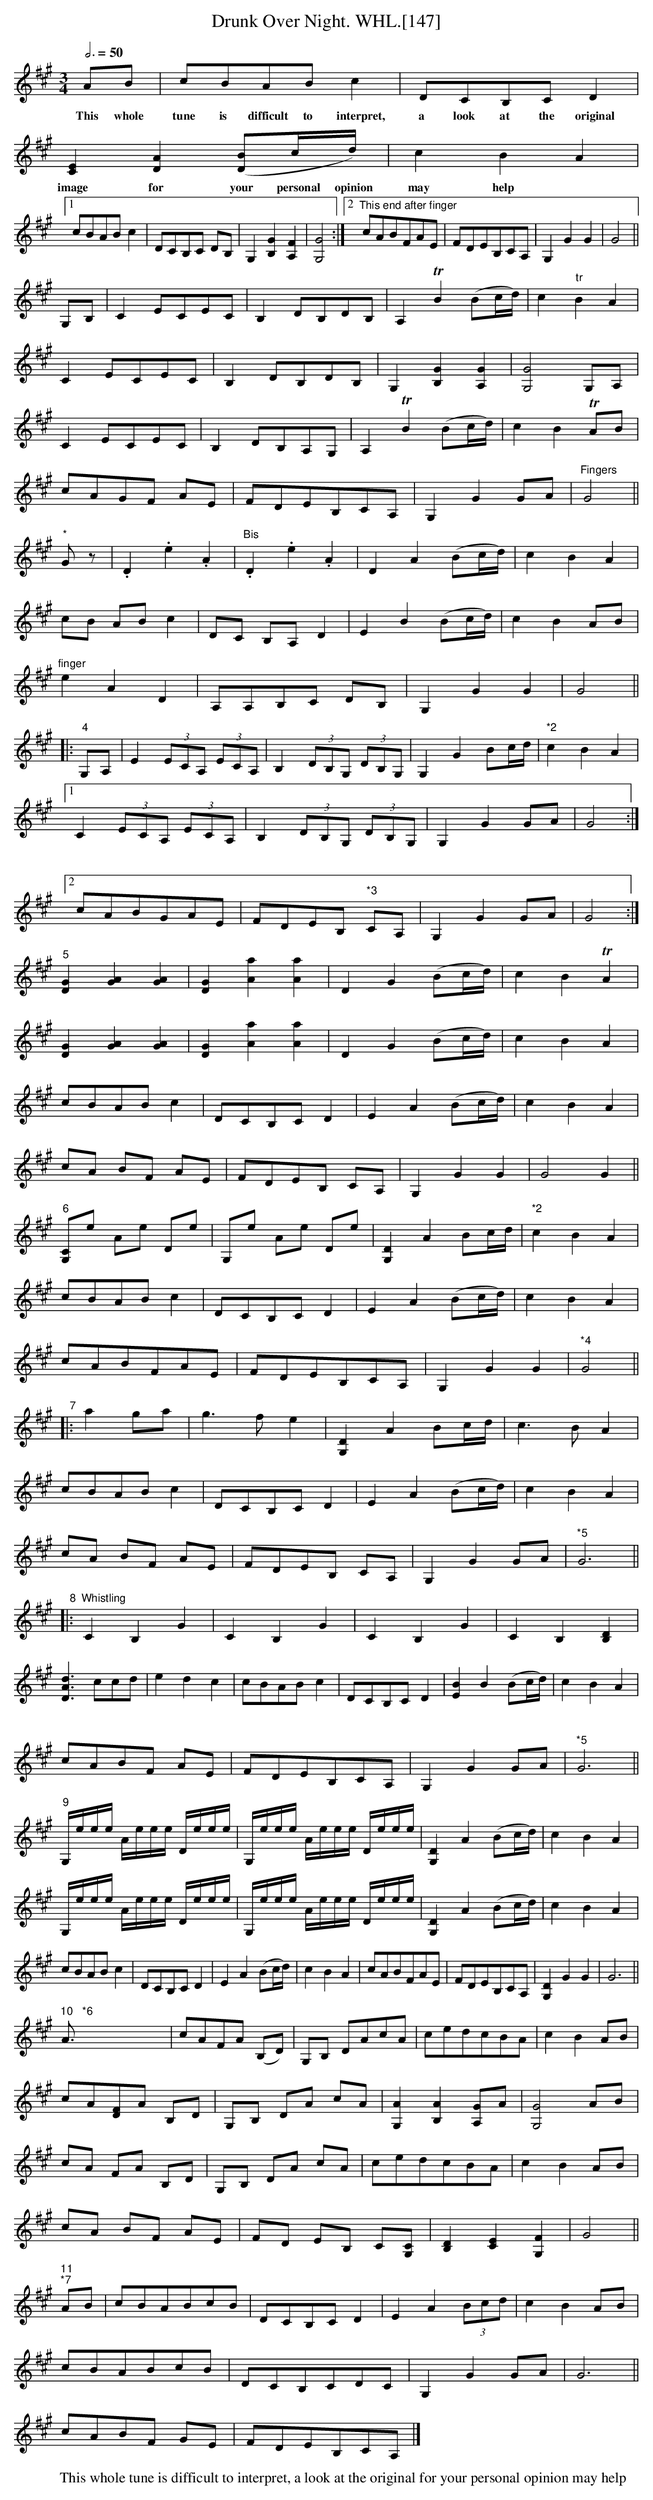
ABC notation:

X:1
T:Drunk Over Night. WHL.[147]
M:3/4
L:1/8
Q:3/4=50
W:This whole tune is difficult to interpret, a look at the original for your personal opinion may help
K:A
AB | cBAB c2 | DCB,C D2 | [CE]2[DA]2([DB]c/d/) | c2B2A2 |
w:This whole tune is difficult to interpret, a look at the original image for your personal opinion may help
[1 cBAB c2 | DCB,C DB, | G,2[B,G]2 [A,F]2 | [G,G]4:|[2 "This end after finger" cABFAE | FDEB,CA, | G,2G2G2 | G4 ||
G,B,| C2ECEC | B,2DB,DB, | A,2TB2 (Bc/d/) | c2"tr"B2A2 |
C2 ECEC | B,2 DB,DB, | G,2[B,G]2[A,G]2 | [G,G]4 G,A, |
C2 ECEC | B,2 DB,A,G, | A,2TB2 (Bc/d/) | c2B2 TAB |
cAGF AE | FDEB,CA, | G,2G2 GA | "Fingers "G4 ||
"*"Gz | .D2.e2.A2 | "Bis".D2.e2.A2 | D2A2 (Bc/d/) | c2B2A2 |
cB AB c2 | DC B,A, D2 | E2B2 (Bc/d/) | c2B2 AB |
"finger"e2A2D2 | A,A,B,C DB, | G,2G2G2 | G4 ||
|: "4" G,A, | E2 (3ECA, (3ECA, | B,2 (3DB,G, (3DB,G, | G,2G2 Bc/d/ | "*2"c2B2A2 |
[1 C2(3ECA, (3ECA, | B,2 (3DB,G, (3DB,G, | G,2G2GA | G4:|
[2 cABGAE | FDEB, "*3"CA, | G,2G2 GA | G4:|
"5"[GD]2[AG]2[AG]2 | [GD]2[Aa]2[Aa]2 | D2G2 (Bc/d/) | c2B2TA2 |
[GD]2[AG]2[AG]2 | [GD]2[Aa]2[Aa]2 | D2G2 (Bc/d/) | c2B2A2 |
cBAB c2 | DCB,C D2 | E2A2 (Bc/d/) | c2B2A2 |
cA BF AE | FDEB, CA, | G,2G2G2 | G4G2 ||
"6"[G,C]e Ae De | G,e Ae De | [G,D]2 A2 Bc/d/ | "*2"c2B2A2 |
cBAB c2 | DCB,C D2 | E2A2 (Bc/d/) | c2B2A2 |
cABFAE | FDEB,CA, | G,2G2G2 | "*4"G4 ||
"7"|: a2ga | g3fe2 | [G,D]2A2 Bc/d/ | c3BA2 |
cBAB c2 | DCB,C D2 | E2A2 (Bc/d/) | c2B2A2 |
cA BF AE | FDEB, CA, | G,2G2GA | "*5"G6 ||
"8"|:"Whistling" C2B,2G2 | C2B,2G2 | C2B,2G2 | C2B,2[DB,]2 |
[DAd]3 ccd | e2d2c2 | cBAB c2 | DCB,C D2 | [BE]2B2 (Bc/d/) | c2B2A2 |
cABF AE | FDEB,CA, | G,2G2 GA | "*5"G6 ||
"9" G,/e/e/e/ A/e/e/e/ D/e/e/e/ | G,/e/e/e/ A/e/e/e/ D/e/e/e/ | [G,D]2 A2 (Bc/d/) | c2B2A2 |
G,/e/e/e/ A/e/e/e/ D/e/e/e/ | G,/e/e/e/ A/e/e/e/ D/e/e/e/ | [G,D]2 A2 (Bc/d/) | c2B2A2 |
cBAB c2 | DCB,C D2 | E2A2 (Bc/d/) | c2B2A2 | cABFAE | FDEB,CA, | [G,D]2G2G2 | G6 ||
"10" A"*6">xx xxx | cAFA (B,D) | G,B, DAcA | cedcBA | c2B2 AB |
cA[DF]A B,D | G,B, DA cA | [G,A]2[B,A]2 [A,G]A | [G,G]4 AB |
cA FA B,D | G,B, DA cA | cedcBA | c2B2 AB |
cA BF AE | FD EB, C[G,C] | [B,D]2[CE]2[G,F]2 | G4 ||
"11" "*7" AB | cBABcB | DCB,CD2 | E2A2 (3Bcd | c2B2 AB |
cBABcB | DCB,CDC | G,2G2 GA | G6 ||
cABF GE | FDEB,CA, |]
